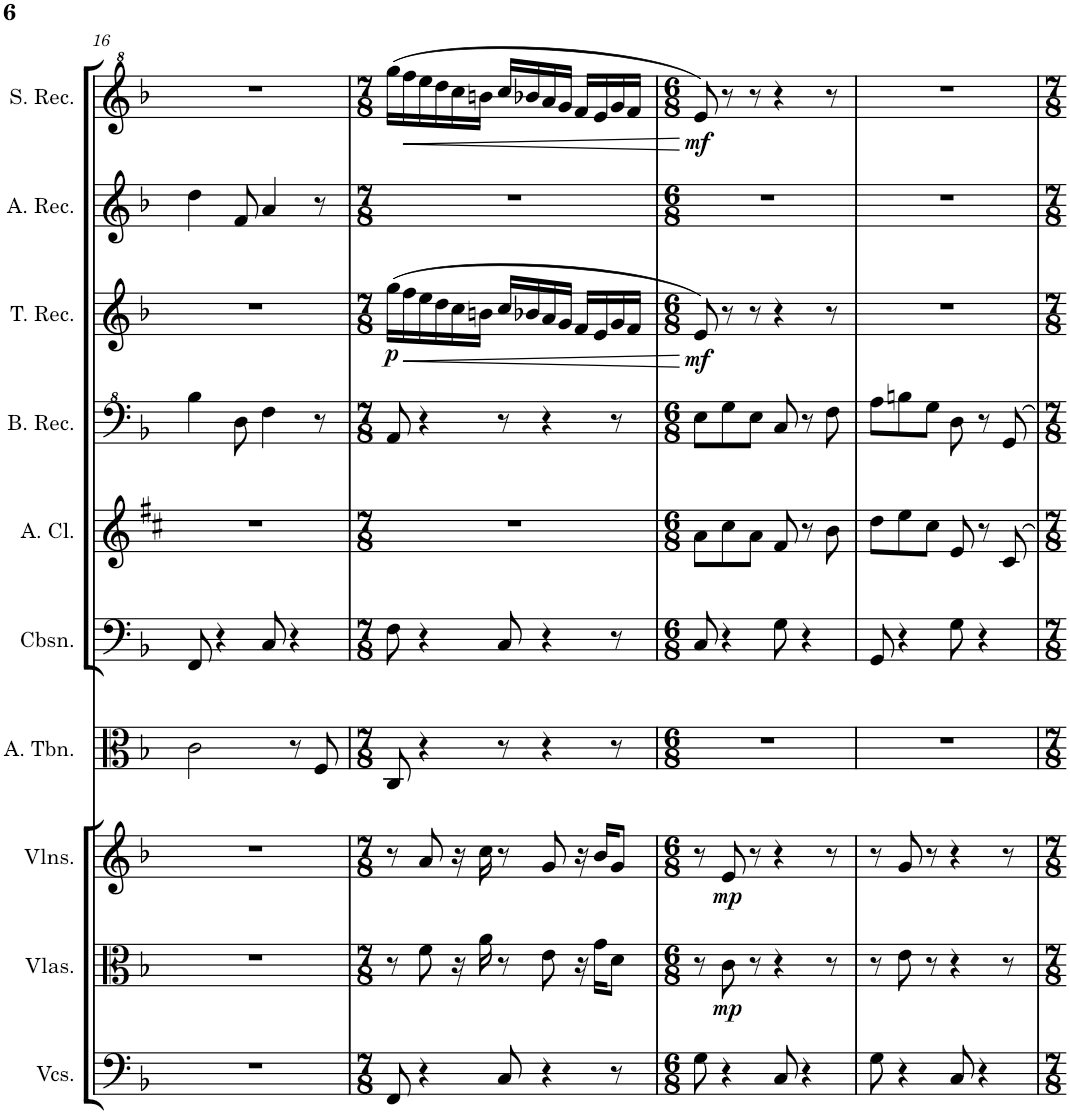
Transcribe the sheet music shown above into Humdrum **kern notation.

**kern	**kern	**dynam	**kern	**dynam	**kern	**kern	**kern	**kern	**kern	**dynam	**kern	**kern	**dynam
*part10	*part9	*part9	*part8	*part8	*part7	*part6	*part5	*part4	*part3	*part3	*part2	*part1	*part1
*staff10	*staff9	*staff9	*staff8	*staff8	*staff7	*staff6	*staff5	*staff4	*staff3	*staff3	*staff2	*staff1	*staff1
*I"Violoncellos	*I"Violas	*	*I"Violins	*	*I"Alto Trombone	*I"Contrabassoon	*I"Alto Clarinet	*I"Bass Recorder	*I"Tenor Recorder	*	*I"Alto Recorder	*I"Soprano Recorder	*
*I'Vcs.	*I'Vlas.	*	*I'Vlns.	*	*I'A. Tbn.	*I'Cbsn.	*I'A. Cl.	*I'B. Rec.	*I'T. Rec.	*	*I'A. Rec.	*I'S. Rec.	*
!!LO:PB:g=z
*clefF4	*clefC3	*	*clefG2	*	*clefC3	*clefF4	*clefG2	*clefF^4	*clefG2	*	*clefG2	*clefG^2	*
*	*	*	*	*	*	*Trd7c12	*Trd5c9	*	*	*	*	*	*
*k[b-]	*k[b-]	*	*k[b-]	*	*k[b-]	*k[b-]	*k[f#c#]	*k[b-]	*k[b-]	*	*k[b-]	*k[b-]	*
*M6/8	*M6/8	*	*M6/8	*	*M6/8	*M6/8	*M6/8	*M6/8	*M6/8	*	*M6/8	*M6/8	*
=16	=16	=16	=16	=16	=16	=16	=16	=16	=16	=16	=16	=16	=16
2.r	2.r	.	2.r	.	2c\	8FF/	2.r	4b-\	2.r	.	4dd\	2.r	.
.	.	.	.	.	.	4r	.	.	.	.	.	.	.
.	.	.	.	.	.	.	.	8d\	.	.	8f/	.	.
.	.	.	.	.	.	8C/	.	4f\	.	.	4a/	.	.
.	.	.	.	.	8r	4r	.	.	.	.	.	.	.
.	.	.	.	.	8F/	.	.	8r	.	.	8r	.	.
=17	=17	=17	=17	=17	=17	=17	=17	=17	=17	=17	=17	=17	=17
*M7/8	*M7/8	*	*M7/8	*	*M7/8	*M7/8	*M7/8	*M7/8	*M7/8	*	*M7/8	*M7/8	*
!	!	!	!	!	!	!	!	!	!	!LO:DY:b	!	!	!
8FF/	8r	.	8r	.	8C/	8F\	2..r	8A/	(16gg\LL	p	2..r	(16ggg\LL	.
!	!	!	!	!	!	!	!	!	!	!LO:HP:b	!	!	!LO:HP:b
.	.	.	.	.	.	.	.	.	16ff\	<	.	16fff\	<
4r	8f\	.	8a/	.	4r	4r	.	4r	16ee\	.	.	16eee\	.
.	.	.	.	.	.	.	.	.	16dd\	.	.	16ddd\	.
.	16r	.	16r	.	.	.	.	.	16cc\	.	.	16ccc\	.
.	16a\	.	16cc\	.	.	.	.	.	16bn\JJ	.	.	16bbn\JJ	.
8C/	8r	.	8r	.	8r	8C/	.	8r	16cc/LL	.	.	16ccc/LL	.
.	.	.	.	.	.	.	.	.	16b-X/	.	.	16bb-X/	.
4r	8e\	.	8g/	.	4r	4r	.	4r	16a/	.	.	16aa/	.
.	.	.	.	.	.	.	.	.	16g/JJ	.	.	16gg/JJ	.
.	16r	.	16r	.	.	.	.	.	16f/LL	.	.	16ff/LL	.
.	16g\KL	.	16b-/KL	.	.	.	.	.	16e/	.	.	16ee/	.
8r	8d\J	.	8g/J	.	8r	8r	.	8r	16g/	.	.	16gg/	.
.	.	.	.	.	.	.	.	.	16f/JJ	.	.	16ff/JJ	.
.	.	.	.	.	.	.	.	.	.	[	.	.	[
=18	=18	=18	=18	=18	=18	=18	=18	=18	=18	=18	=18	=18	=18
*M6/8	*M6/8	*	*M6/8	*	*M6/8	*M6/8	*M6/8	*M6/8	*M6/8	*	*M6/8	*M6/8	*
!	!	!	!	!	!	!	!	!	!	!LO:DY:b	!	!	!LO:DY:b
8G\	8r	.	8r	.	2.r	8C/	8a\L	8e\L	8e/)	mf	2.r	8ee/)	mf
!	!	!LO:DY:b	!	!LO:DY:b	!	!	!	!	!	!	!	!	!
4r	8c\	mp	8e/	mp	.	4r	8cc#\	8g\	8r	.	.	8r	.
.	8r	.	8r	.	.	.	8a\J	8e\J	8r	.	.	8r	.
8C/	4r	.	4r	.	.	8G\	8f#/	8c/	4r	.	.	4r	.
4r	.	.	.	.	.	4r	8r	8r	.	.	.	.	.
.	8r	.	8r	.	.	.	8b\	8f\	8r	.	.	8r	.
=19	=19	=19	=19	=19	=19	=19	=19	=19	=19	=19	=19	=19	=19
8G\	8r	.	8r	.	2.r	8GG/	8dd\L	8a\L	2.r	.	2.r	2.r	.
4r	8e\	.	8g/	.	.	4r	8ee\	8bn\	.	.	.	.	.
.	8r	.	8r	.	.	.	8cc#\J	8g\J	.	.	.	.	.
8C/	4r	.	4r	.	.	8G\	8e/	8d\	.	.	.	.	.
4r	.	.	.	.	.	4r	8r	8r	.	.	.	.	.
.	8r	.	8r	.	.	.	8c#/	8G/	.	.	.	.	.
=	=	=	=	=	=	=	=	=	=	=	=	=	=
*-	*-	*-	*-	*-	*-	*-	*-	*-	*-	*-	*-	*-	*-
